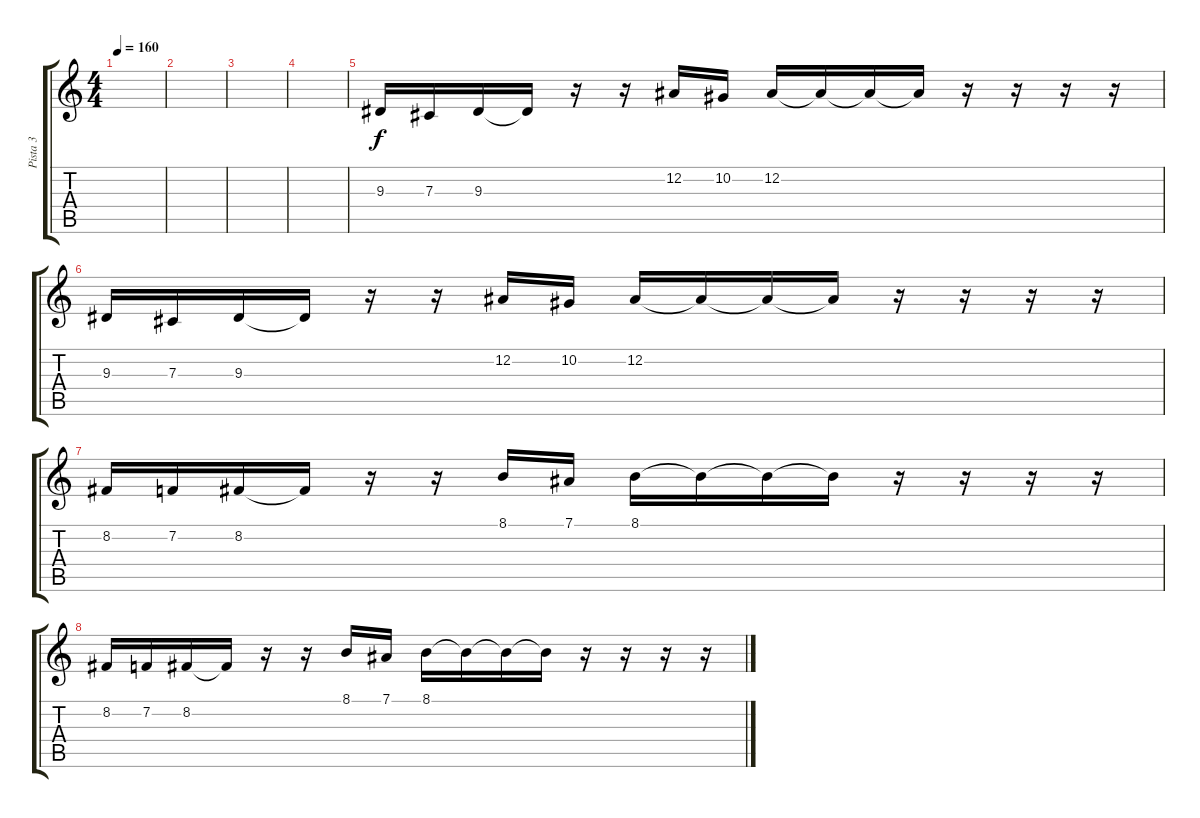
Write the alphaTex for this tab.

\track ("Pista 3" "Pista 3") {instrument stringensemble1}
\staff {score tabs}
\tuning (Eb4 Bb3 Gb3 Db3 Ab2 Eb2) {hide}
\ts (4 4)
\tempo 160
\clef g2
\ks c
|
|
|
|
9.3.16{instrument stringensemble1} 7.3.16 9.3.16 9.3{t}.16 r.16 r.16 12.2.16 10.2.16 12.2.16 12.2{t}.16 12.2{t}.16 12.2{t}.16 r.16 r.16 r.16 r.16 |
9.3.16 7.3.16 9.3.16 9.3{t}.16 r.16 r.16 12.2.16 10.2.16 12.2.16 12.2{t}.16 12.2{t}.16 12.2{t}.16 r.16 r.16 r.16 r.16 |
8.2.16 7.2.16 8.2.16 8.2{t}.16 r.16 r.16 8.1.16 7.1.16 8.1.16 8.1{t}.16 8.1{t}.16 8.1{t}.16 r.16 r.16 r.16 r.16 |
8.2.16 7.2.16 8.2.16 8.2{t}.16 r.16 r.16 8.1.16 7.1.16 8.1.16 8.1{t}.16 8.1{t}.16 8.1{t}.16 r.16 r.16 r.16 r.16
